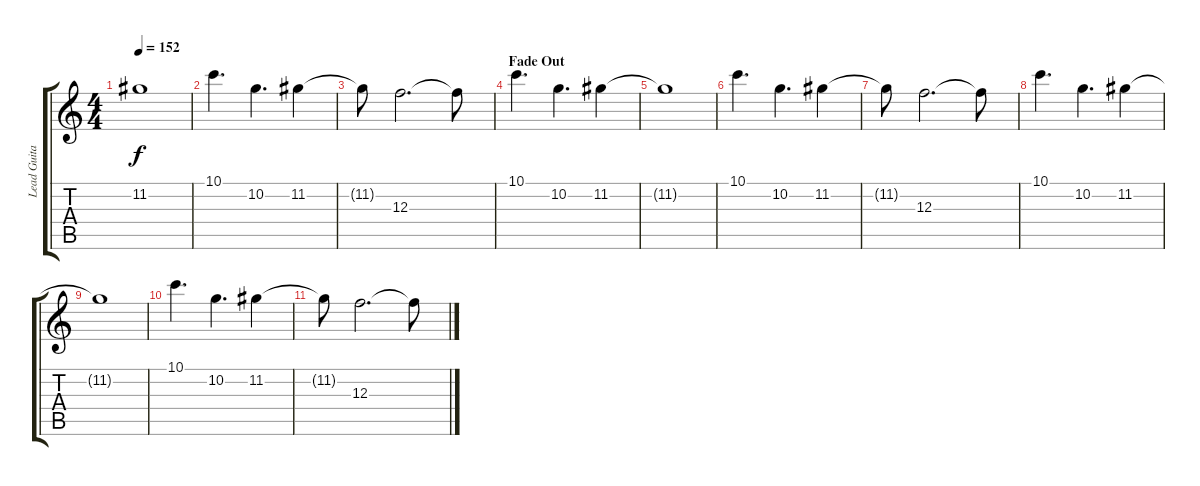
\track ("Lead Guitar " "Lead Guita") {instrument distortionguitar}
\staff {score tabs}
\tuning (D4 A3 F3 C3 G2 C2) {hide}
\ts (4 4)
\tempo 152
\clef g2
\ks c
11.2{t}.1{dy f} |
10.1.4{d} 10.2.4{d} 11.2.4 |
11.2{t}.8 12.3.2{d} 12.3{t}.8 |
\section ("" "Fade Out")
10.1.4{d} 10.2.4{d} 11.2.4 |
11.2{t}.1 |
10.1.4{d} 10.2.4{d} 11.2.4 |
11.2{t}.8 12.3.2{d} 12.3{t}.8 |
10.1.4{d} 10.2.4{d} 11.2.4 |
11.2{t}.1 |
10.1.4{d} 10.2.4{d} 11.2.4 |
11.2{t}.8 12.3.2{d} 12.3{t}.8
